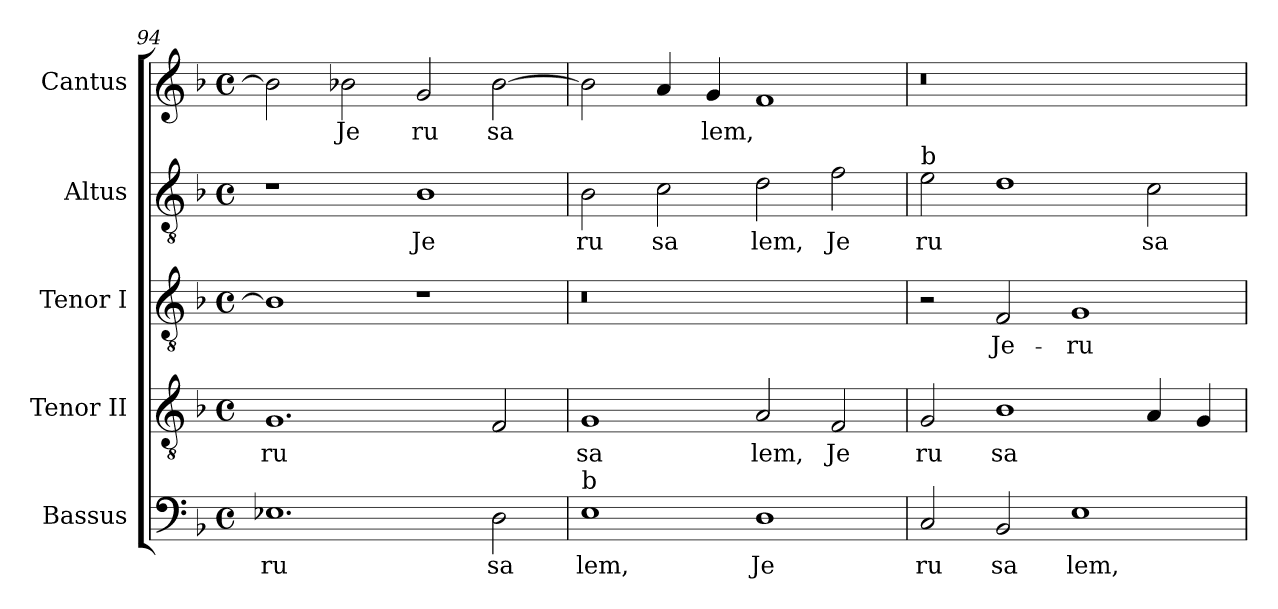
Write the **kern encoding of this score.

**kern	**text	**kern	**text	**kern	**text	**kern	**text	**kern	**text
*part5	*part5	*part4	*part4	*part3	*part3	*part2	*part2	*part1	*part1
*staff5	*staff5	*staff4	*staff4	*staff3	*staff3	*staff2	*staff2	*staff1	*staff1
*I"Bassus	*	*I"Tenor II	*	*I"Tenor I	*	*I"Altus	*	*I"Cantus	*
*I'Bassus	*	*I'Tenor II	*	*I'Tenor I	*	*I'Altus	*	*I'Cantus	*
!!LO:LB:g=z
*clefF4	*	*clefGv2	*	*clefGv2	*	*clefGv2	*	*clefG2	*
*k[b-]	*	*k[b-]	*	*k[b-]	*	*k[b-]	*	*k[b-]	*
*F:	*	*F:	*	*F:	*	*F:	*	*F:	*
*M4/4	*	*M4/4	*	*M4/4	*	*M4/4	*	*M4/4	*
*met(c)	*	*met(c)	*	*met(c)	*	*met(c)	*	*met(c)	*
=94	=94	=94	=94	=94	=94	=94	=94	=94	=94
!	!LO:LY:b:cj	!	!LO:LY:b:cj	!	!	!	!	!	!
1.E-X	ru	1.G	ru	1B]	.	1r	.	2b\]	.
!	!	!	!	!	!	!	!	!	!LO:LY:b:cj
.	.	.	.	.	.	.	.	2b-\	Je
!	!	!	!	!	!	!	!LO:LY:b:cj	!	!LO:LY:b:cj
.	.	.	.	1r	.	1B-	Je	2g/	ru
!	!LO:LY:b:cj	!	!	!	!	!	!	!	!LO:LY:b:cj
2D\	sa	2F/	.	.	.	.	.	[>2b-\	sa
=95	=95	=95	=95	=95	=95	=95	=95	=95	=95
!LO:TX:a:t=b	!	!	!	!	!	!	!	!	!
!	!LO:LY:b:cj	!	!LO:LY:b:cj	!	!	!	!LO:LY:b:cj	!	!
1E	lem,	1G	sa	0r	.	2B-\	ru	2b-\]	.
!	!	!	!	!	!	!	!LO:LY:b:cj	!	!
.	.	.	.	.	.	2c\	sa	4a/	.
!	!	!	!	!	!	!	!	!	!LO:LY:b
.	.	.	.	.	.	.	.	4g/	lem,
!	!LO:LY:b:cj	!	!LO:LY:b:cj	!	!	!	!LO:LY:b:cj	!	!
1D	Je	2A/	lem,	.	.	2d\	lem,	1f	.
!	!	!	!LO:LY:b:cj	!	!	!	!LO:LY:b:cj	!	!
.	.	2F/	Je	.	.	2f\	Je	.	.
=96	=96	=96	=96	=96	=96	=96	=96	=96	=96
!	!	!	!	!	!	!LO:TX:a:t=b	!	!	!
!	!LO:LY:b:cj	!	!LO:LY:b:cj	!	!	!	!LO:LY:b:cj	!	!
2C/	ru	2G/	ru	2r	.	2e\	ru	0r	.
!	!LO:LY:b:cj	!	!LO:LY:b:cj	!	!LO:LY:b:cj	!	!	!	!
2BB-/	sa	1B-	sa	2F/	Je-	1d	.	.	.
!	!LO:LY:b:cj	!	!	!	!LO:LY:b:cj	!	!	!	!
1E	lem,	.	.	1G	-ru-	.	.	.	.
!	!	!	!	!	!	!	!LO:LY:b:cj	!	!
.	.	4A/	.	.	.	2c\	sa	.	.
.	.	4G/	.	.	.	.	.	.	.
=	=	=	=	=	=	=	=	=	=
*-	*-	*-	*-	*-	*-	*-	*-	*-	*-
